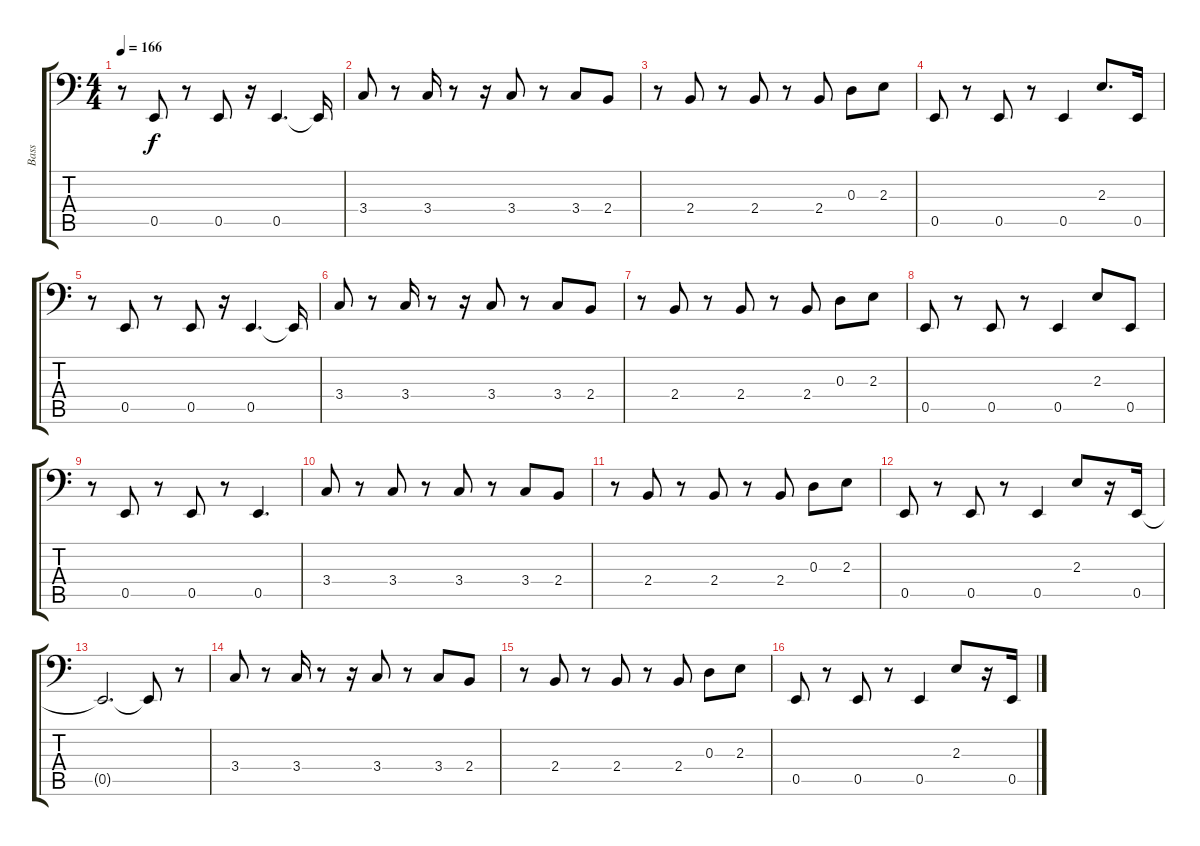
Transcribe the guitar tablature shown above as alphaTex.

\track ("Bass" "Bass") {instrument electricbasspick}
\staff {score tabs}
\tuning (C3 G2 D2 A1 E1 B0) {hide}
\ts (4 4)
\tempo 166
\clef f4
\ks c
r.8{dy f} 0.5.8 r.8 0.5.8 r.16 0.5.4{d} 0.5{t}.16 |
3.4.8 r.8 3.4.16 r.8 r.16 3.4.8 r.8 3.4.8 2.4.8 |
r.8 2.4.8 r.8 2.4.8 r.8 2.4.8 0.3.8 2.3.8 |
0.5.8 r.8 0.5.8 r.8 0.5.4 2.3.8{d} 0.5.16 |
r.8 0.5.8 r.8 0.5.8 r.16 0.5.4{d} 0.5{t}.16 |
3.4.8 r.8 3.4.16 r.8 r.16 3.4.8 r.8 3.4.8 2.4.8 |
r.8 2.4.8 r.8 2.4.8 r.8 2.4.8 0.3.8 2.3.8 |
0.5.8 r.8 0.5.8 r.8 0.5.4 2.3.8 0.5.8 |
r.8 0.5.8 r.8 0.5.8 r.8 0.5.4{d} |
3.4.8 r.8 3.4.8 r.8 3.4.8 r.8 3.4.8 2.4.8 |
r.8 2.4.8 r.8 2.4.8 r.8 2.4.8 0.3.8 2.3.8 |
0.5.8 r.8 0.5.8 r.8 0.5.4 2.3.8 r.16 0.5.16 |
0.5{t}.2{d} 0.5{t}.8 r.8 |
3.4.8 r.8 3.4.16 r.8 r.16 3.4.8 r.8 3.4.8 2.4.8 |
r.8 2.4.8 r.8 2.4.8 r.8 2.4.8 0.3.8 2.3.8 |
0.5.8 r.8 0.5.8 r.8 0.5.4 2.3.8 r.16 0.5.16
